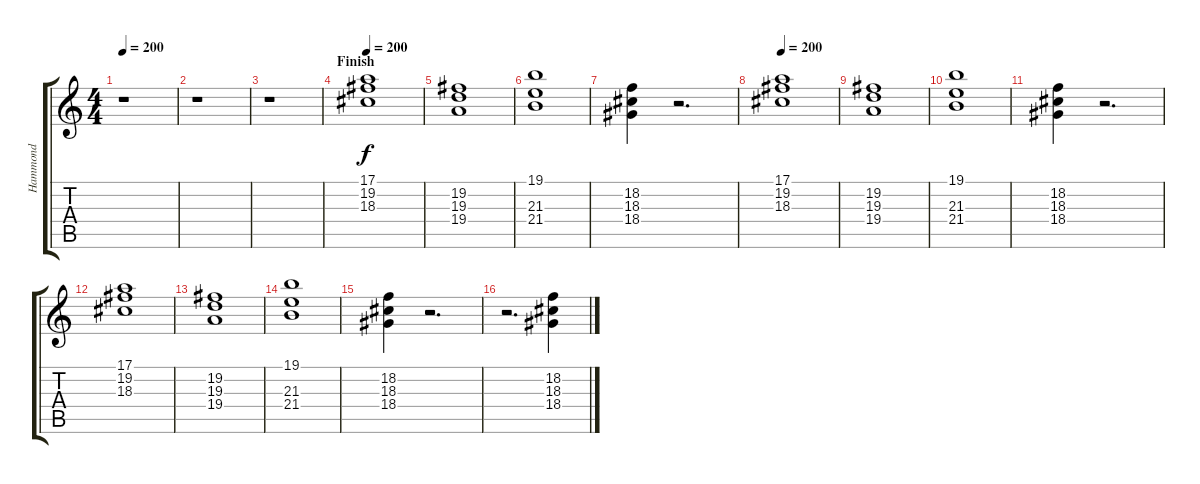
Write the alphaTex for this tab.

\track ("Hammond" "Hammond") {instrument drawbarorgan}
\staff {score tabs}
\tuning (E4 B3 G3 D3 A2 E2) {hide}
\ts (4 4)
\tempo 200
\clef g2
\ks c
r.1{dy f} |
r.1 |
r.1 |
\section ("" "Finish")
\tempo 200
(17.1 19.2 18.3).1 |
(19.2 19.3 19.4).1 |
(19.1 21.3 21.4).1 |
(18.2 18.3 18.4).4 r.2{d} |
\tempo 200
(17.1 19.2 18.3).1 |
(19.2 19.3 19.4).1 |
(19.1 21.3 21.4).1 |
(18.2 18.3 18.4).4 r.2{d} |
(17.1 19.2 18.3).1 |
(19.2 19.3 19.4).1 |
(19.1 21.3 21.4).1 |
(18.2 18.3 18.4).4 r.2{d} |
r.2{d} (18.2 18.3 18.4).4
